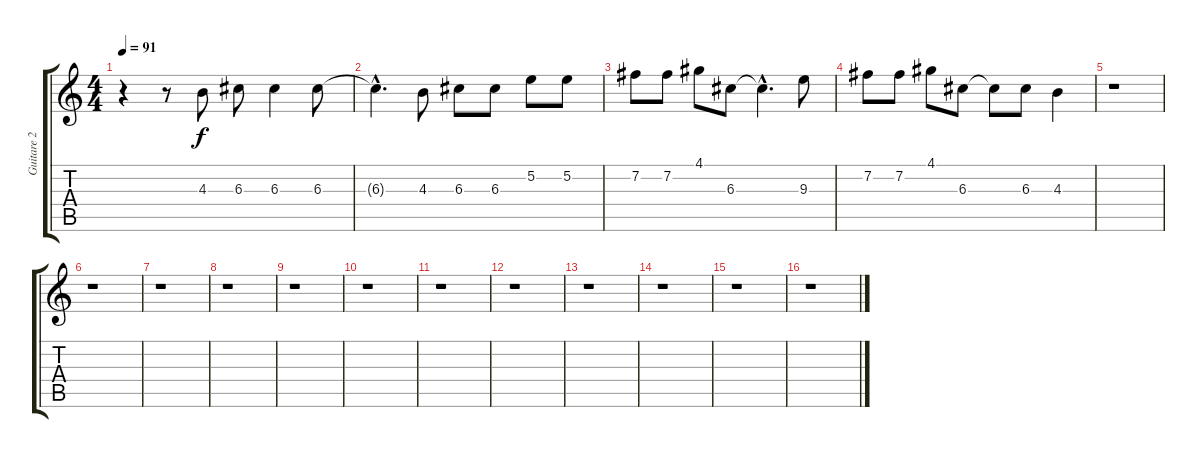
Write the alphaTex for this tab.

\track ("Guitare 2" "Guitare 2") {instrument acousticguitarnylon}
\staff {score tabs}
\tuning (E4 B3 G3 D3 A2 E2) {hide}
\ts (4 4)
\tempo 91
\clef g2
\ks c
r.4{dy f instrument acousticguitarnylon} r.8 4.3.8 6.3.8 6.3.4 6.3.8 |
6.3{hac t}.4{d} 4.3.8 6.3.8 6.3.8 5.2.8 5.2.8 |
7.2.8 7.2.8 4.1.8 6.3.8 6.3{hac t}.4{d} 9.3.8 |
7.2.8 7.2.8 4.1.8 6.3.8 6.3{t}.8 6.3.8 4.3.4 |
r.1 |
r.1 |
r.1 |
r.1 |
r.1 |
r.1 |
r.1 |
r.1 |
r.1 |
r.1 |
r.1 |
r.1
